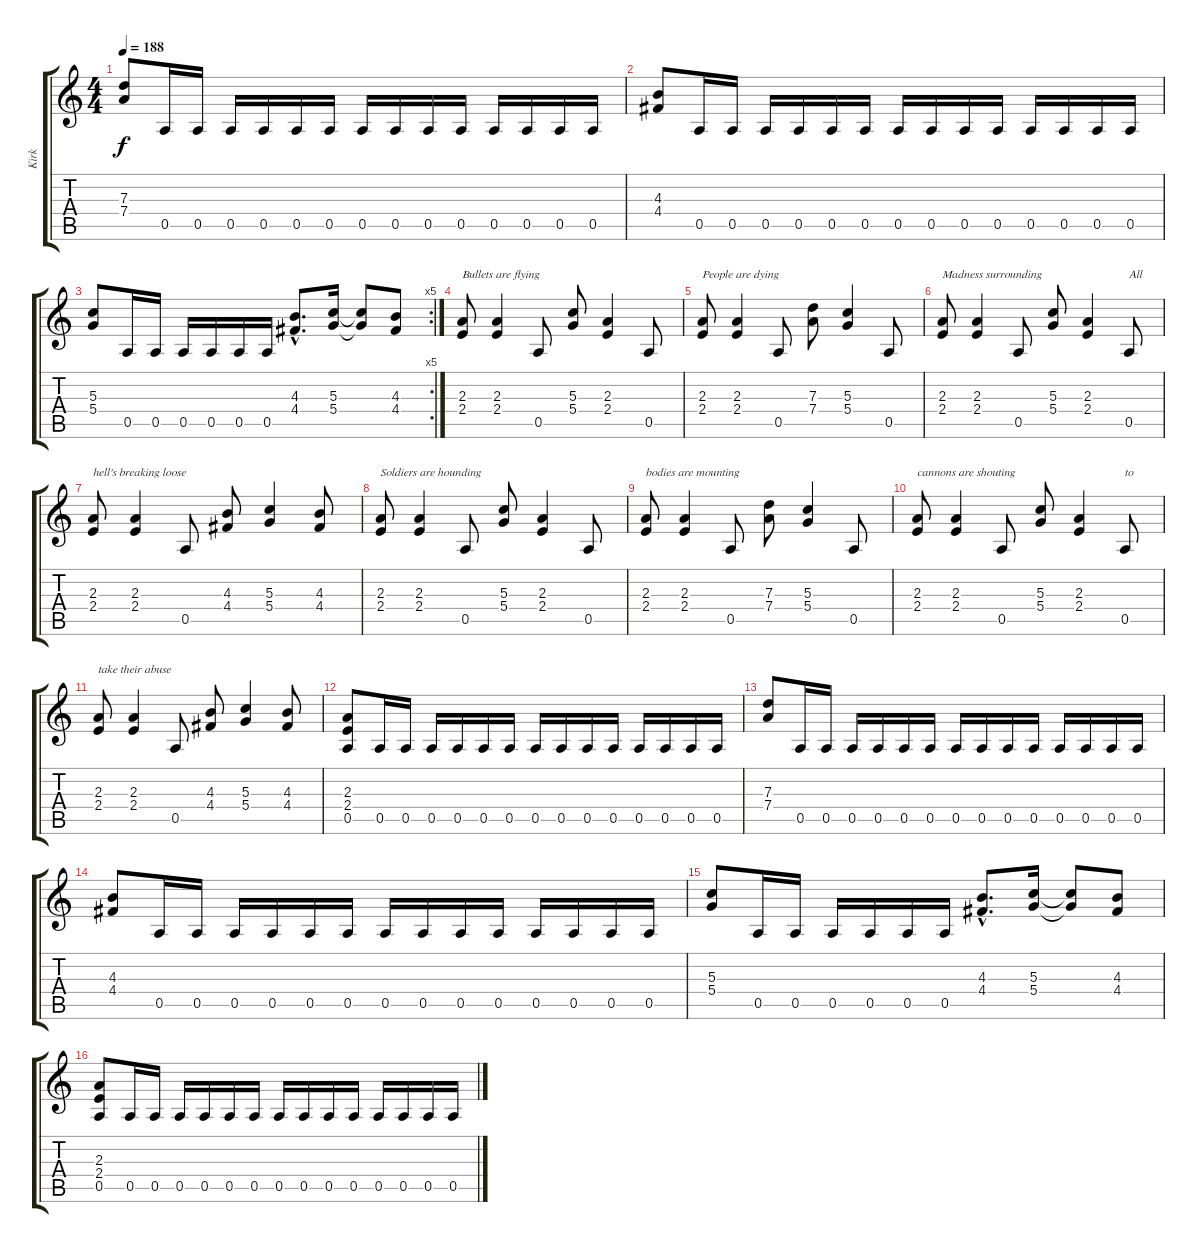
\track ("Kirk" "Kirk") {instrument distortionguitar}
\staff {score tabs}
\tuning (E4 B3 G3 D3 A2 E2) {hide}
\ts (4 4)
\tempo 188
\clef g2
\ks c
(7.3 7.4).8{dy f} 0.5.16 0.5.16 0.5.16 0.5.16 0.5.16 0.5.16 0.5.16 0.5.16 0.5.16 0.5.16 0.5.16 0.5.16 0.5.16 0.5.16 |
(4.3 4.4).8 0.5.16 0.5.16 0.5.16 0.5.16 0.5.16 0.5.16 0.5.16 0.5.16 0.5.16 0.5.16 0.5.16 0.5.16 0.5.16 0.5.16 |
\rc 5
(5.3 5.4).8 0.5.16 0.5.16 0.5.16 0.5.16 0.5.16 0.5.16 (4.3{hac} 4.4{hac}).8{d} (5.3 5.4).16 (5.3{t} 5.4{t}).8 (4.3 4.4).8 |
(2.3 2.4).8{txt "Bullets are flying"} (2.3 2.4).4 0.5.8 (5.3 5.4).8 (2.3 2.4).4 0.5.8 |
(2.3 2.4).8{txt "People are dying"} (2.3 2.4).4 0.5.8 (7.3 7.4).8 (5.3 5.4).4 0.5.8 |
(2.3 2.4).8{txt "Madness surrounding "} (2.3 2.4).4 0.5.8 (5.3 5.4).8 (2.3 2.4).4 0.5.8{txt "All"} |
(2.3 2.4).8{txt "hell's breaking loose"} (2.3 2.4).4 0.5.8 (4.3 4.4).8 (5.3 5.4).4 (4.3 4.4).8 |
(2.3 2.4).8{txt "Soldiers are hounding"} (2.3 2.4).4 0.5.8 (5.3 5.4).8 (2.3 2.4).4 0.5.8 |
(2.3 2.4).8{txt "bodies are mounting"} (2.3 2.4).4 0.5.8 (7.3 7.4).8 (5.3 5.4).4 0.5.8 |
(2.3 2.4).8{txt "cannons are shouting              "} (2.3 2.4).4 0.5.8 (5.3 5.4).8 (2.3 2.4).4 0.5.8{txt "to"} |
(2.3 2.4).8{txt "take their abuse"} (2.3 2.4).4 0.5.8 (4.3 4.4).8 (5.3 5.4).4 (4.3 4.4).8 |
(2.3 2.4 0.5).8 0.5.16 0.5.16 0.5.16 0.5.16 0.5.16 0.5.16 0.5.16 0.5.16 0.5.16 0.5.16 0.5.16 0.5.16 0.5.16 0.5.16 |
(7.3 7.4).8 0.5.16 0.5.16 0.5.16 0.5.16 0.5.16 0.5.16 0.5.16 0.5.16 0.5.16 0.5.16 0.5.16 0.5.16 0.5.16 0.5.16 |
(4.3 4.4).8 0.5.16 0.5.16 0.5.16 0.5.16 0.5.16 0.5.16 0.5.16 0.5.16 0.5.16 0.5.16 0.5.16 0.5.16 0.5.16 0.5.16 |
(5.3 5.4).8 0.5.16 0.5.16 0.5.16 0.5.16 0.5.16 0.5.16 (4.3{hac} 4.4{hac}).8{d} (5.3 5.4).16 (5.3{t} 5.4{t}).8 (4.3 4.4).8 |
(2.3 2.4 0.5).8 0.5.16 0.5.16 0.5.16 0.5.16 0.5.16 0.5.16 0.5.16 0.5.16 0.5.16 0.5.16 0.5.16 0.5.16 0.5.16 0.5.16
